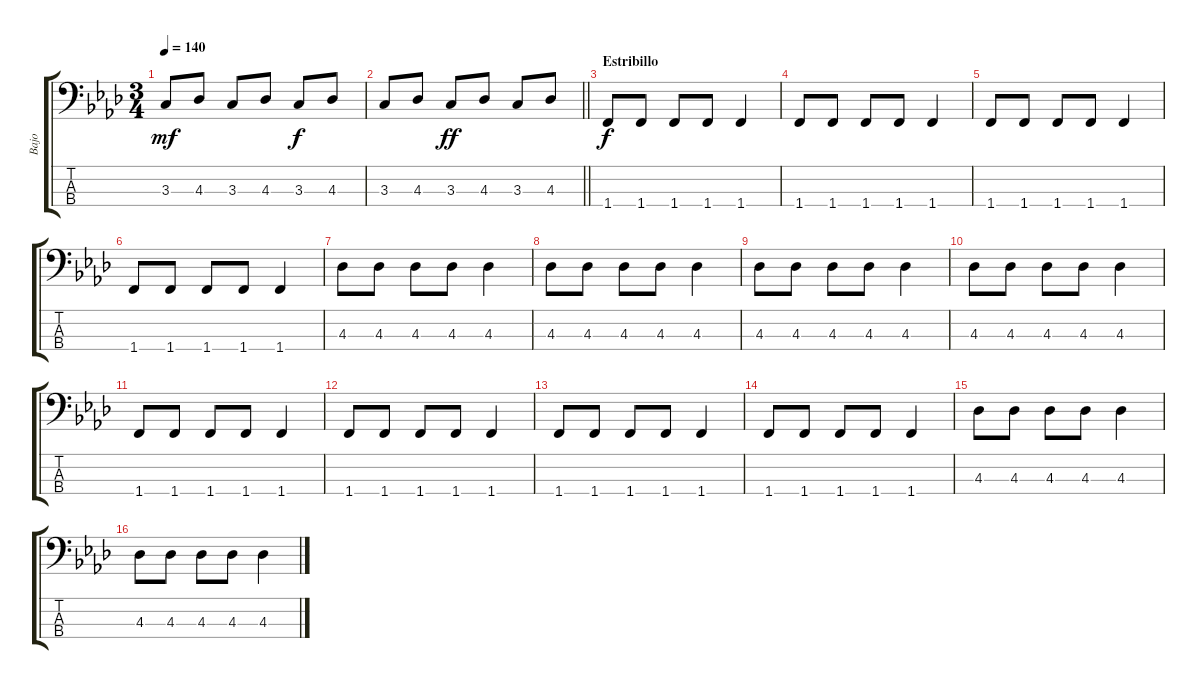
\track ("Bajo" "Bajo") {instrument electricbassfinger}
\staff {score tabs}
\tuning (G2 D2 A1 E1) {hide}
\ts (3 4)
\tempo 140
\clef f4
\ks fminor
3.3.8{dy mf} 4.3.8 3.3.8 4.3.8 3.3.8{dy f} 4.3.8 |
\barLineRight lightlight
3.3.8 4.3.8 3.3.8{dy ff} 4.3.8 3.3.8 4.3.8 |
\section ("" "Estribillo")
1.4.8{dy f} 1.4.8 1.4.8 1.4.8 1.4.4 |
1.4.8 1.4.8 1.4.8 1.4.8 1.4.4 |
1.4.8 1.4.8 1.4.8 1.4.8 1.4.4 |
1.4.8 1.4.8 1.4.8 1.4.8 1.4.4 |
4.3.8 4.3.8 4.3.8 4.3.8 4.3.4 |
4.3.8 4.3.8 4.3.8 4.3.8 4.3.4 |
4.3.8 4.3.8 4.3.8 4.3.8 4.3.4 |
4.3.8 4.3.8 4.3.8 4.3.8 4.3.4 |
1.4.8 1.4.8 1.4.8 1.4.8 1.4.4 |
1.4.8 1.4.8 1.4.8 1.4.8 1.4.4 |
1.4.8 1.4.8 1.4.8 1.4.8 1.4.4 |
1.4.8 1.4.8 1.4.8 1.4.8 1.4.4 |
4.3.8 4.3.8 4.3.8 4.3.8 4.3.4 |
4.3.8 4.3.8 4.3.8 4.3.8 4.3.4
